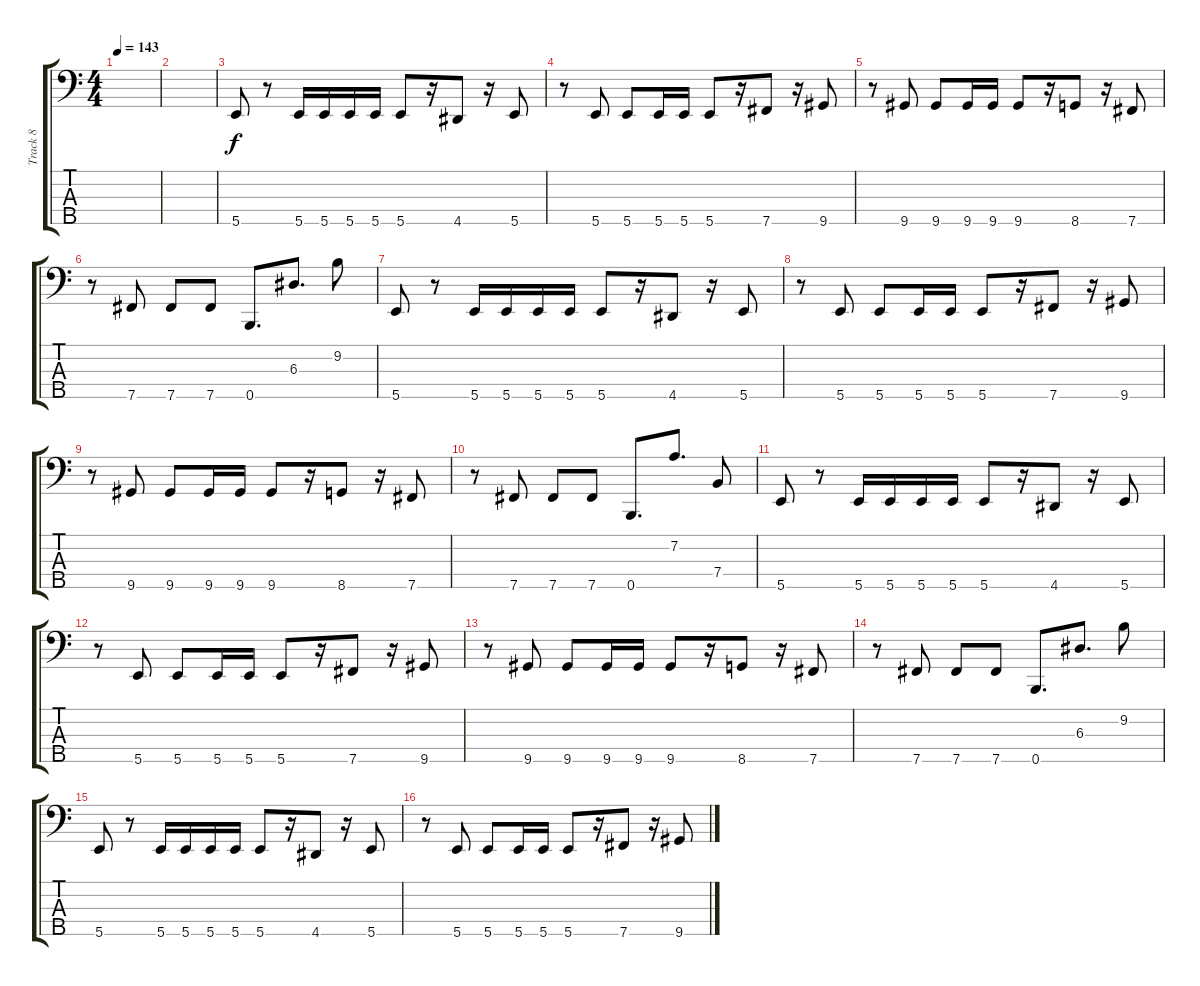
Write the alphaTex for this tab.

\track ("Track 8" "Track 8") {instrument electricbassfinger}
\staff {score tabs}
\tuning (G2 D2 A1 E1 B0) {hide}
\ts (4 4)
\tempo 143
\clef f4
\ks c
|
|
5.5.8 r.8 5.5.16 5.5.16 5.5.16 5.5.16 5.5.8 r.16 4.5.8 r.16 5.5.8 |
r.8 5.5.8 5.5.8 5.5.16 5.5.16 5.5.8 r.16 7.5.8 r.16 9.5.8 |
r.8 9.5.8 9.5.8 9.5.16 9.5.16 9.5.8 r.16 8.5.8 r.16 7.5.8 |
r.8 7.5.8 7.5.8 7.5.8 0.5.8{d} 6.3.8{d} 9.2.8 |
5.5.8 r.8 5.5.16 5.5.16 5.5.16 5.5.16 5.5.8 r.16 4.5.8 r.16 5.5.8 |
r.8 5.5.8 5.5.8 5.5.16 5.5.16 5.5.8 r.16 7.5.8 r.16 9.5.8 |
r.8 9.5.8 9.5.8 9.5.16 9.5.16 9.5.8 r.16 8.5.8 r.16 7.5.8 |
r.8 7.5.8 7.5.8 7.5.8 0.5.8{d} 7.2.8{d} 7.4.8 |
5.5.8 r.8 5.5.16 5.5.16 5.5.16 5.5.16 5.5.8 r.16 4.5.8 r.16 5.5.8 |
r.8 5.5.8 5.5.8 5.5.16 5.5.16 5.5.8 r.16 7.5.8 r.16 9.5.8 |
r.8 9.5.8 9.5.8 9.5.16 9.5.16 9.5.8 r.16 8.5.8 r.16 7.5.8 |
r.8 7.5.8 7.5.8 7.5.8 0.5.8{d} 6.3.8{d} 9.2.8 |
5.5.8 r.8 5.5.16 5.5.16 5.5.16 5.5.16 5.5.8 r.16 4.5.8 r.16 5.5.8 |
r.8 5.5.8 5.5.8 5.5.16 5.5.16 5.5.8 r.16 7.5.8 r.16 9.5.8
